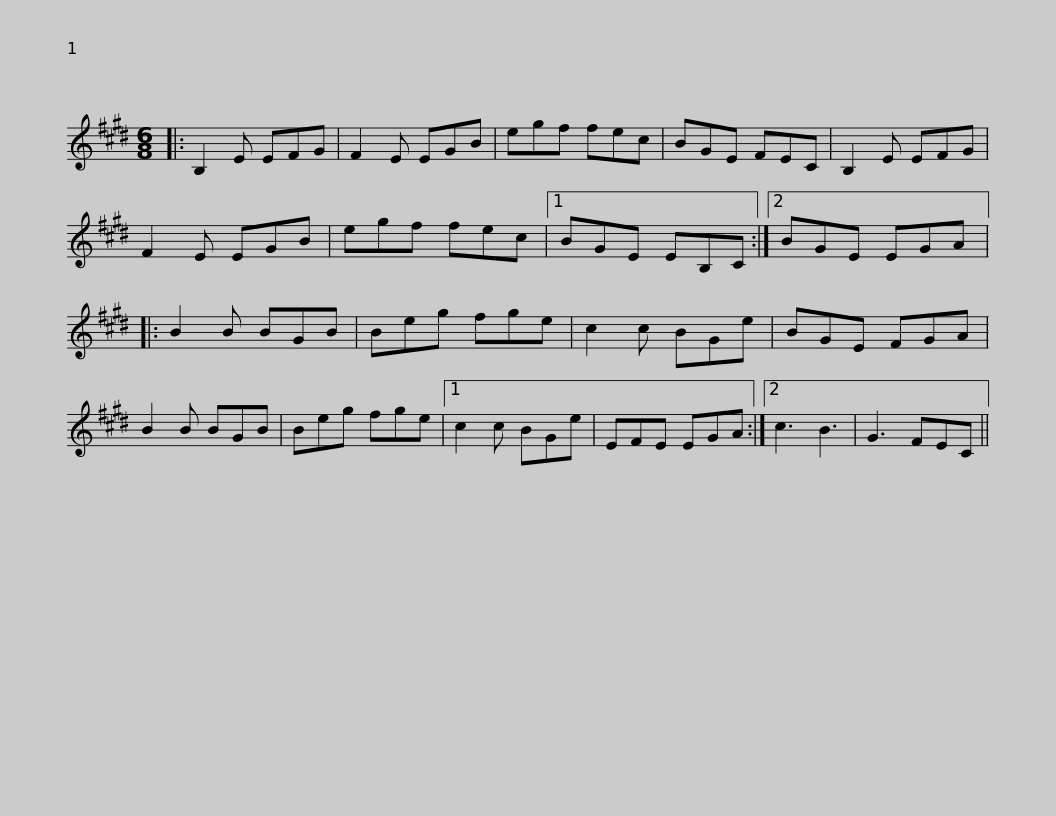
X:1
L:1/8
M:6/8
I:linebreak $
K:E
V:1 treble
V:1
|: B,2 E EFG | F2 E EGB | egf fec | BGE FEC | B,2 E EFG | %5
 F2 E EGB | egf fec |1$ BGE EB,C :|2 BGE EGA |: B2 B BGB | %10
 Beg fge | c2 c BGe | BGE FGA | B2 B BGB |$ Beg fge |1 %15
 c2 c BGe | EFE EGA :|2 c3 B3 | G3 FEC || %19
